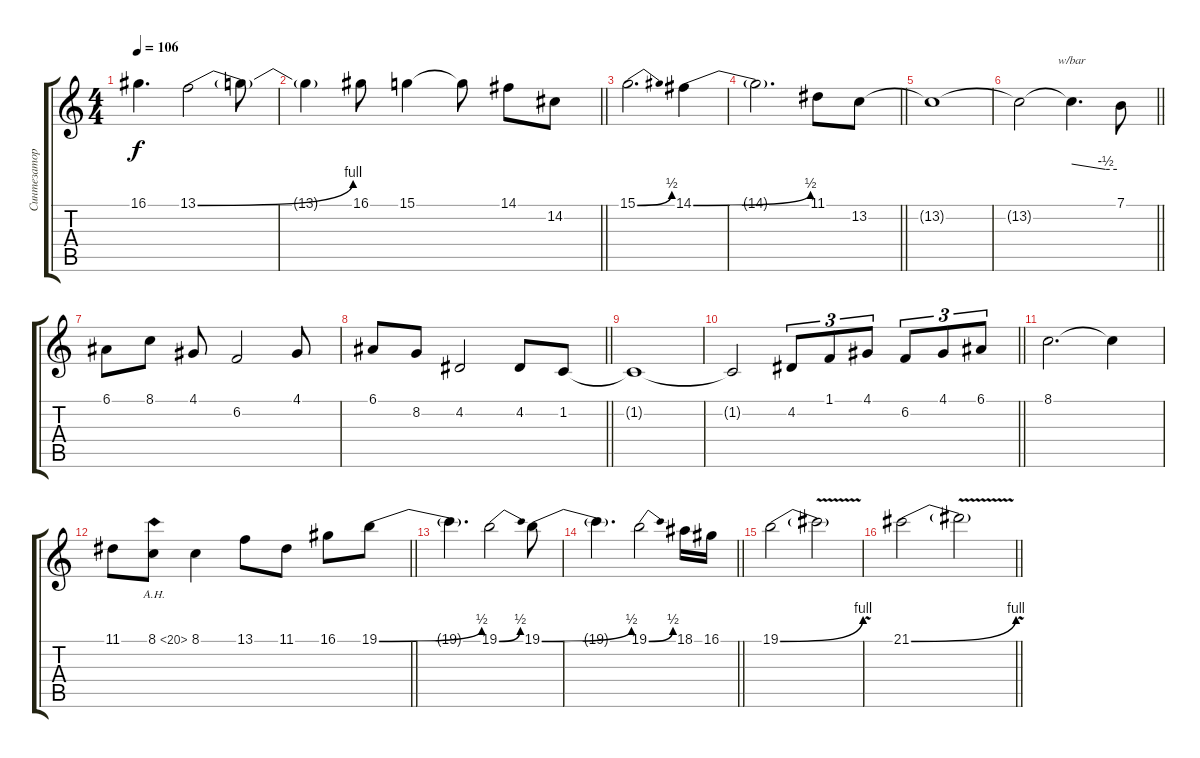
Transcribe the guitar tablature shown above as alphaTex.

\track ("Синтезатор" "Синтезатор") {instrument stringensemble1}
\staff {score tabs}
\tuning (E4 B3 G3 D3 A2 E2) {hide}
\ts (4 4)
\tempo 106
\clef g2
\ks c
16.1{t}.4{d dy f} 13.1{be (bend 0 0 60 4)}.2 13.1{t}.8 |
\barLineRight lightlight
13.1{t}.4 16.1.8 15.1.4 15.1{t}.8 14.1.8 14.2.8 |
15.1{be (bend 0 0 60 2)}.2{d} 14.1{be (bend 0 0 60 2)}.4 |
\barLineRight lightlight
14.1{t}.2{d} 11.1.8 13.2.8 |
13.2{t}.1 |
\barLineRight lightlight
13.2{t}.2 13.2{t}.4{d tbe (custom default 0 0 45 -2 60 -2)} 7.1.8 |
6.1.8 8.1.8 4.1.8 6.2.2 4.1.8 |
\barLineRight lightlight
6.1.8 8.2.8 4.2.2 4.2.8 1.2.8 |
1.2{t}.1 |
\barLineRight lightlight
1.2{t}.2 4.2.8{tu (3 2)} 1.1.8{tu (3 2)} 4.1.8{tu (3 2)} 6.2.8{tu (3 2)} 4.1.8{tu (3 2)} 6.1.8{tu (3 2)} |
8.1.2{d} 8.1{t}.4 |
\barLineRight lightlight
11.1.8 8.1{ah 12}.8 8.1.4 13.1.8 11.1.8 16.1.8 19.1{be (bend 0 0 60 2)}.8 |
19.1{t}.4{d} 19.1{be (bend 0 0 60 2)}.2 19.1{be (bend 0 0 60 2)}.8 |
\barLineRight lightlight
19.1{t}.4{d} 19.1{be (bend 0 0 60 2)}.2 18.1.16 16.1.16 |
19.1{be (bend 0 0 60 4)}.2 19.1{v t}.2 |
\barLineRight lightlight
21.1{be (bend 0 0 60 4)}.2 21.1{v t}.2
